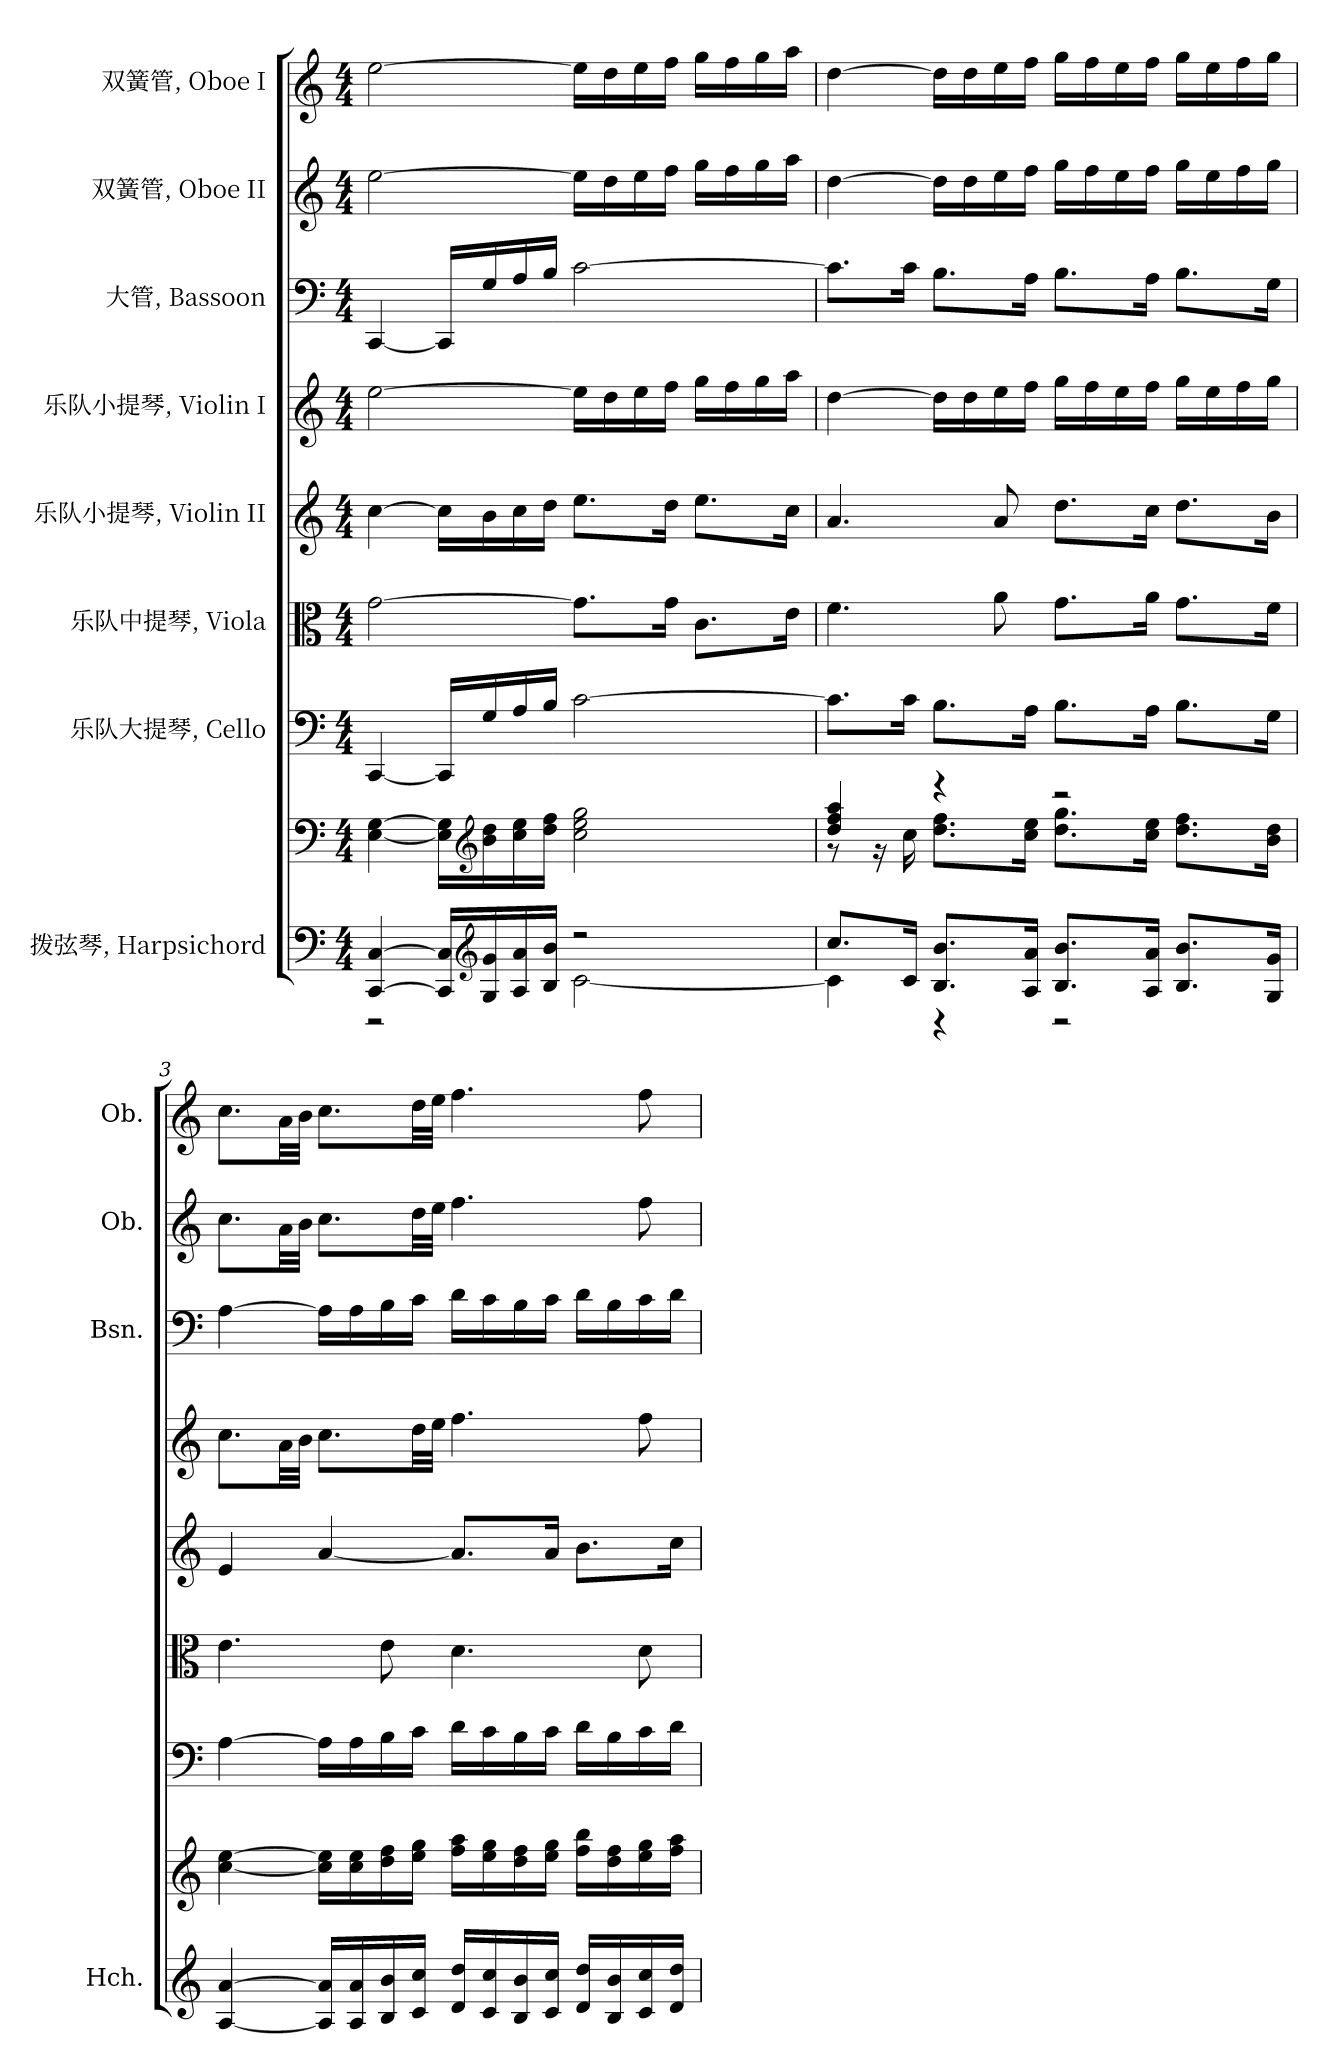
**kern	**kern	**kern	**kern	**kern	**kern	**kern	**kern	**kern
*part8	*part8	*part7	*part6	*part5	*part4	*part3	*part2	*part1
*staff9	*staff8	*staff7	*staff6	*staff5	*staff4	*staff3	*staff2	*staff1
*I"拨弦琴, Harpsichord	*	*I"乐队大提琴, Cello	*I"乐队中提琴, Viola	*I"乐队小提琴, Violin II	*I"乐队小提琴, Violin I	*I"大管, Bassoon	*I"双簧管, Oboe II	*I"双簧管, Oboe I
*I'Hch.	*	*	*	*	*	*I'Bsn.	*I'Ob.	*I'Ob.
*clefF4	*clefF4	*clefF4	*clefC3	*clefG2	*clefG2	*clefF4	*clefG2	*clefG2
*k[]	*k[]	*k[]	*k[]	*k[]	*k[]	*k[]	*k[]	*k[]
*M4/4	*M4/4	*M4/4	*M4/4	*M4/4	*M4/4	*M4/4	*M4/4	*M4/4
*MM54	*MM54	*MM54	*MM54	*MM54	*MM54	*MM54	*MM54	*MM54
=1	=1	=1	=1	=1	=1	=1	=1	=1
*^	*	*	*	*	*	*	*	*
[4CC/ [4C/	2r	[4E\ [4G\	[4CC/	[2g\	[4cc\	[2ee\	[4CC/	[2ee\	[2ee\
16CC/] 16C/]LL	.	16E\] 16G\]LL	16CC/LL]	.	16cc\LL]	.	16CC/LL]	.	.
*clefG2	*	*clefG2	*	*	*	*	*	*	*
16G/ 16g/	.	16b\ 16dd\	16G/	.	16b\	.	16G/	.	.
16A/ 16a/	.	16cc\ 16ee\	16A/	.	16cc\	.	16A/	.	.
16B/ 16b/JJ	.	16dd\ 16ff\JJ	16B/JJ	.	16dd\JJ	.	16B/JJ	.	.
2r	[2c\	2cc\ 2ee\ 2gg\	[2c\	8.g\L]	8.ee\L	16ee\LL]	[2c\	16ee\LL]	16ee\LL]
.	.	.	.	.	.	16dd\	.	16dd\	16dd\
.	.	.	.	.	.	16ee\	.	16ee\	16ee\
.	.	.	.	16g\Jk	16dd\Jk	16ff\JJ	.	16ff\JJ	16ff\JJ
.	.	.	.	8.c\L	8.ee\L	16gg\LL	.	16gg\LL	16gg\LL
.	.	.	.	.	.	16ff\	.	16ff\	16ff\
.	.	.	.	.	.	16gg\	.	16gg\	16gg\
.	.	.	.	16e\Jk	16cc\Jk	16aa\JJ	.	16aa\JJ	16aa\JJ
=2	=2	=2	=2	=2	=2	=2	=2	=2	=2
*	*	*^	*	*	*	*	*	*	*
8.cc/L	4c\]	4dd/ 4ff/ 4aa/	8r	8.c\L]	4.f\	4.a/	[4dd\	8.c\L]	[4dd\	[4dd\
.	.	.	16r	.	.	.	.	.	.	.
16c/Jk	.	.	16cc\	16c\Jk	.	.	.	16c\Jk	.	.
8.B/ 8.b/L	4r	4r	8.dd\ 8.ff\L	8.B\L	.	.	16dd\LL]	8.B\L	16dd\LL]	16dd\LL]
.	.	.	.	.	.	.	16dd\	.	16dd\	16dd\
.	.	.	.	.	8a\	8a/	16ee\	.	16ee\	16ee\
16A/ 16a/Jk	.	.	16cc\ 16ee\Jk	16A\Jk	.	.	16ff\JJ	16A\Jk	16ff\JJ	16ff\JJ
8.B/ 8.b/L	2r	2r	8.dd\ 8.gg\L	8.B\L	8.g\L	8.dd\L	16gg\LL	8.B\L	16gg\LL	16gg\LL
.	.	.	.	.	.	.	16ff\	.	16ff\	16ff\
.	.	.	.	.	.	.	16ee\	.	16ee\	16ee\
16A/ 16a/Jk	.	.	16cc\ 16ee\Jk	16A\Jk	16a\Jk	16cc\Jk	16ff\JJ	16A\Jk	16ff\JJ	16ff\JJ
8.B/ 8.b/L	.	.	8.dd\ 8.ff\L	8.B\L	8.g\L	8.dd\L	16gg\LL	8.B\L	16gg\LL	16gg\LL
.	.	.	.	.	.	.	16ee\	.	16ee\	16ee\
.	.	.	.	.	.	.	16ff\	.	16ff\	16ff\
16G/ 16g/Jk	.	.	16b\ 16dd\Jk	16G\Jk	16f\Jk	16b\Jk	16gg\JJ	16G\Jk	16gg\JJ	16gg\JJ
*v	*v	*	*	*	*	*	*	*	*	*
*	*v	*v	*	*	*	*	*	*	*
!!LO:PB:g=z
=3	=3	=3	=3	=3	=3	=3	=3	=3
[4A/ [4a/	[4cc\ [4ee\	[4A\	4.e\	4e/	8.cc\L	[4A\	8.cc\L	8.cc\L
.	.	.	.	.	32a\LL	.	32a\LL	32a\LL
.	.	.	.	.	32b\JJJ	.	32b\JJJ	32b\JJJ
16A/] 16a/]LL	16cc\] 16ee\]LL	16A\LL]	.	[4a/	8.cc\L	16A\LL]	8.cc\L	8.cc\L
16A/ 16a/	16cc\ 16ee\	16A\	.	.	.	16A\	.	.
16B/ 16b/	16dd\ 16ff\	16B\	8e\	.	.	16B\	.	.
16c/ 16cc/JJ	16ee\ 16gg\JJ	16c\JJ	.	.	32dd\LL	16c\JJ	32dd\LL	32dd\LL
.	.	.	.	.	32ee\JJJ	.	32ee\JJJ	32ee\JJJ
16d/ 16dd/LL	16ff\ 16aa\LL	16d\LL	4.d\	8.a/L]	4.ff\	16d\LL	4.ff\	4.ff\
16c/ 16cc/	16ee\ 16gg\	16c\	.	.	.	16c\	.	.
16B/ 16b/	16dd\ 16ff\	16B\	.	.	.	16B\	.	.
16c/ 16cc/JJ	16ee\ 16gg\JJ	16c\JJ	.	16a/Jk	.	16c\JJ	.	.
16d/ 16dd/LL	16ff\ 16bb\LL	16d\LL	.	8.b\L	.	16d\LL	.	.
16B/ 16b/	16dd\ 16ff\	16B\	.	.	.	16B\	.	.
16c/ 16cc/	16ee\ 16gg\	16c\	8d\	.	8ff\	16c\	8ff\	8ff\
16d/ 16dd/JJ	16ff\ 16aa\JJ	16d\JJ	.	16cc\Jk	.	16d\JJ	.	.
=	=	=	=	=	=	=	=	=
*-	*-	*-	*-	*-	*-	*-	*-	*-
